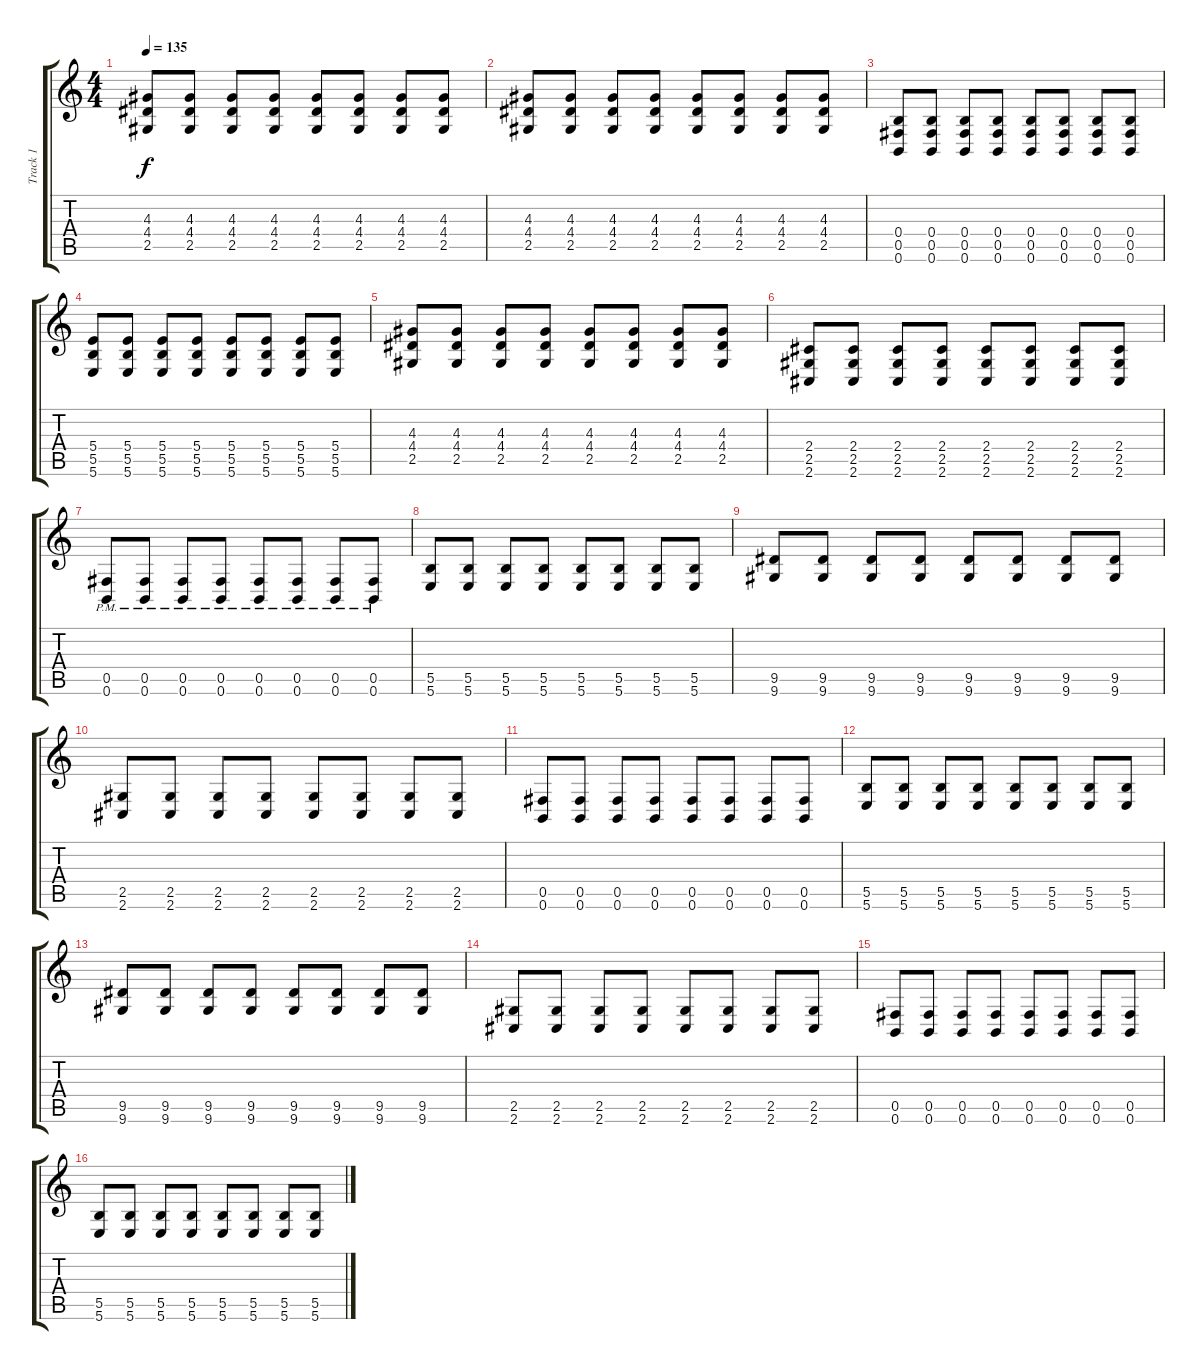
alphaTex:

\track ("Track 1" "Track 1") {instrument distortionguitar}
\staff {score tabs}
\tuning (Db4 Ab3 E3 B2 Gb2 B1) {hide}
\ts (4 4)
\tempo 135
\clef g2
\ks c
(4.3 4.4 2.5).8{dy f} (4.3 4.4 2.5).8 (4.3 4.4 2.5).8 (4.3 4.4 2.5).8 (4.3 4.4 2.5).8 (4.3 4.4 2.5).8 (4.3 4.4 2.5).8 (4.3 4.4 2.5).8 |
(4.3 4.4 2.5).8 (4.3 4.4 2.5).8 (4.3 4.4 2.5).8 (4.3 4.4 2.5).8 (4.3 4.4 2.5).8 (4.3 4.4 2.5).8 (4.3 4.4 2.5).8 (4.3 4.4 2.5).8 |
(0.4 0.5 0.6).8 (0.4 0.5 0.6).8 (0.4 0.5 0.6).8 (0.4 0.5 0.6).8 (0.4 0.5 0.6).8 (0.4 0.5 0.6).8 (0.4 0.5 0.6).8 (0.4 0.5 0.6).8 |
(5.4 5.5 5.6).8 (5.4 5.5 5.6).8 (5.4 5.5 5.6).8 (5.4 5.5 5.6).8 (5.4 5.5 5.6).8 (5.4 5.5 5.6).8 (5.4 5.5 5.6).8 (5.4 5.5 5.6).8 |
(4.3 4.4 2.5).8 (4.3 4.4 2.5).8 (4.3 4.4 2.5).8 (4.3 4.4 2.5).8 (4.3 4.4 2.5).8 (4.3 4.4 2.5).8 (4.3 4.4 2.5).8 (4.3 4.4 2.5).8 |
(2.4 2.5 2.6).8 (2.4 2.5 2.6).8 (2.4 2.5 2.6).8 (2.4 2.5 2.6).8 (2.4 2.5 2.6).8 (2.4 2.5 2.6).8 (2.4 2.5 2.6).8 (2.4 2.5 2.6).8 |
(0.5{pm} 0.6{pm}).8 (0.5{pm} 0.6{pm}).8 (0.5{pm} 0.6{pm}).8 (0.5{pm} 0.6{pm}).8 (0.5{pm} 0.6{pm}).8 (0.5{pm} 0.6{pm}).8 (0.5{pm} 0.6{pm}).8 (0.5{pm} 0.6{pm}).8 |
(5.5 5.6).8 (5.5 5.6).8 (5.5 5.6).8 (5.5 5.6).8 (5.5 5.6).8 (5.5 5.6).8 (5.5 5.6).8 (5.5 5.6).8 |
(9.5 9.6).8 (9.5 9.6).8 (9.5 9.6).8 (9.5 9.6).8 (9.5 9.6).8 (9.5 9.6).8 (9.5 9.6).8 (9.5 9.6).8 |
(2.5 2.6).8 (2.5 2.6).8 (2.5 2.6).8 (2.5 2.6).8 (2.5 2.6).8 (2.5 2.6).8 (2.5 2.6).8 (2.5 2.6).8 |
(0.5 0.6).8 (0.5 0.6).8 (0.5 0.6).8 (0.5 0.6).8 (0.5 0.6).8 (0.5 0.6).8 (0.5 0.6).8 (0.5 0.6).8 |
(5.5 5.6).8 (5.5 5.6).8 (5.5 5.6).8 (5.5 5.6).8 (5.5 5.6).8 (5.5 5.6).8 (5.5 5.6).8 (5.5 5.6).8 |
(9.5 9.6).8 (9.5 9.6).8 (9.5 9.6).8 (9.5 9.6).8 (9.5 9.6).8 (9.5 9.6).8 (9.5 9.6).8 (9.5 9.6).8 |
(2.5 2.6).8 (2.5 2.6).8 (2.5 2.6).8 (2.5 2.6).8 (2.5 2.6).8 (2.5 2.6).8 (2.5 2.6).8 (2.5 2.6).8 |
(0.5 0.6).8 (0.5 0.6).8 (0.5 0.6).8 (0.5 0.6).8 (0.5 0.6).8 (0.5 0.6).8 (0.5 0.6).8 (0.5 0.6).8 |
(5.5 5.6).8 (5.5 5.6).8 (5.5 5.6).8 (5.5 5.6).8 (5.5 5.6).8 (5.5 5.6).8 (5.5 5.6).8 (5.5 5.6).8
